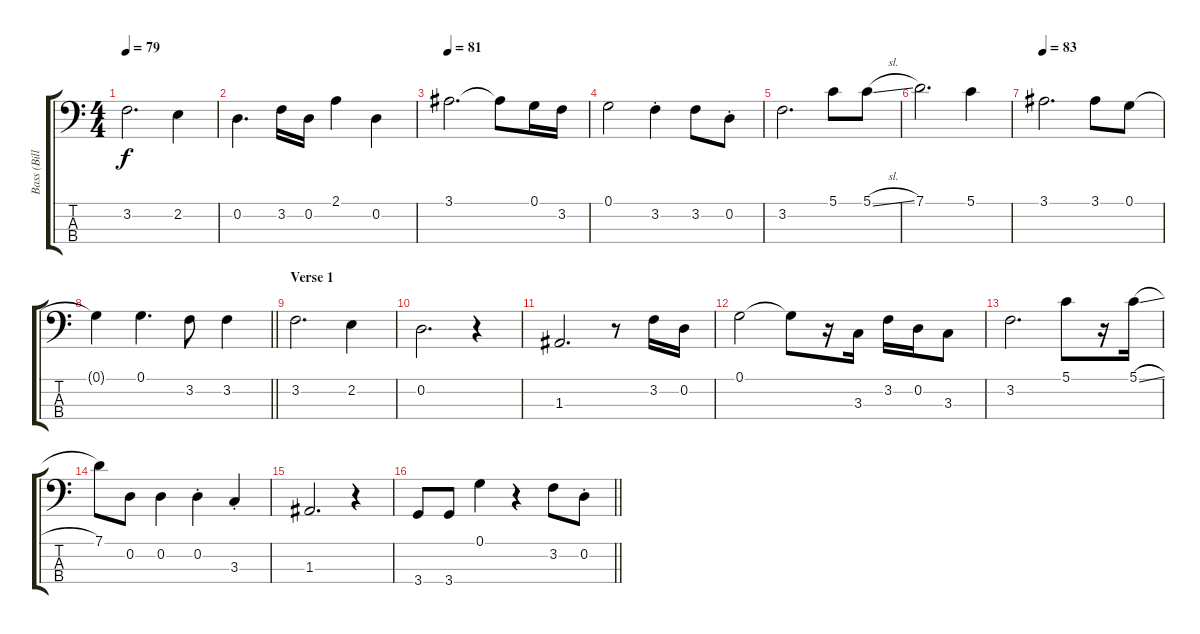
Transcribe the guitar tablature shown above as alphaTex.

\track ("Bass (Bill)" "Bass (Bill") {instrument electricbassfinger}
\staff {score tabs}
\tuning (G2 D2 A1 E1) {hide}
\ts (4 4)
\tempo 79
\clef f4
\ks c
3.2.2{d dy f} 2.2.4 |
0.2.4{d} 3.2.16 0.2.16 2.1.4 0.2.4 |
\tempo 81
3.1.2{d} 3.1{t}.8 0.1.16 3.2.16 |
0.1.2 3.2{st}.4 3.2.8 0.2{st}.8 |
3.2.2{d} 5.1.8 5.1{sl}.8 |
7.1.2{d} 5.1.4 |
\tempo 83
3.1.2{d} 3.1.8 0.1.8 |
\barLineRight lightlight
0.1{t}.4 0.1.4{d} 3.2.8 3.2.4 |
\section ("" "Verse 1")
3.2.2{d} 2.2.4 |
0.2.2{d} r.4 |
1.3.2{d} r.8 3.2.16 0.2.16 |
0.1.2 0.1{t}.8 r.16 3.3.16 3.2.16 0.2.16 3.3.8 |
3.2.2{d} 5.1.8 r.16 5.1{sl}.16 |
7.1.8 0.2.8 0.2.4 0.2{st}.4 3.3{st}.4 |
1.3.2{d} r.4 |
\barLineRight lightlight
3.4.8 3.4.8 0.1.4 r.4 3.2.8 0.2{st}.8
